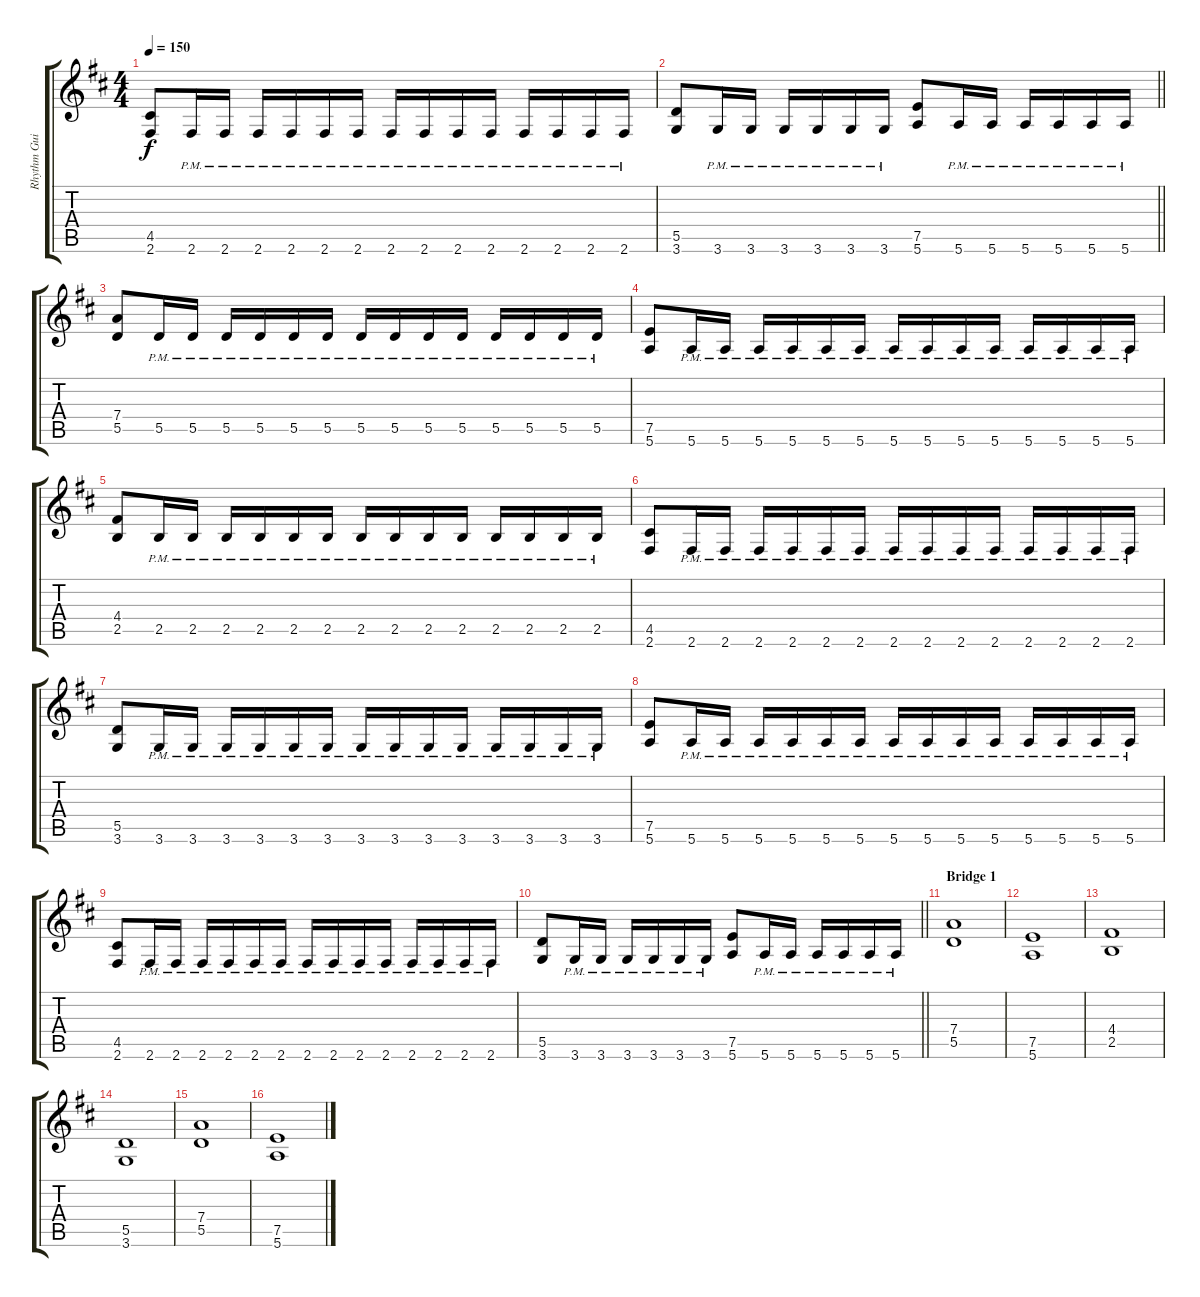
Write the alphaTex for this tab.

\track ("Rhythm Guitar 2: Mikael Bakajev" "Rhythm Gui") {instrument distortionguitar}
\staff {score tabs}
\tuning (E4 B3 G3 D3 A2 E2) {hide}
\ts (4 4)
\tempo 150
\clef g2
\ks d
(4.5 2.6).8{dy f} 2.6{pm}.16 2.6{pm}.16 2.6{pm}.16 2.6{pm}.16 2.6{pm}.16 2.6{pm}.16 2.6{pm}.16 2.6{pm}.16 2.6{pm}.16 2.6{pm}.16 2.6{pm}.16 2.6{pm}.16 2.6{pm}.16 2.6{pm}.16 |
\barLineRight lightlight
(5.5 3.6).8 3.6{pm}.16 3.6{pm}.16 3.6{pm}.16 3.6{pm}.16 3.6{pm}.16 3.6{pm}.16 (7.5 5.6).8 5.6{pm}.16 5.6{pm}.16 5.6{pm}.16 5.6{pm}.16 5.6{pm}.16 5.6{pm}.16 |
(7.4 5.5).8 5.5{pm}.16 5.5{pm}.16 5.5{pm}.16 5.5{pm}.16 5.5{pm}.16 5.5{pm}.16 5.5{pm}.16 5.5{pm}.16 5.5{pm}.16 5.5{pm}.16 5.5{pm}.16 5.5{pm}.16 5.5{pm}.16 5.5{pm}.16 |
(7.5 5.6).8 5.6{pm}.16 5.6{pm}.16 5.6{pm}.16 5.6{pm}.16 5.6{pm}.16 5.6{pm}.16 5.6{pm}.16 5.6{pm}.16 5.6{pm}.16 5.6{pm}.16 5.6{pm}.16 5.6{pm}.16 5.6{pm}.16 5.6{pm}.16 |
(4.4 2.5).8 2.5{pm}.16 2.5{pm}.16 2.5{pm}.16 2.5{pm}.16 2.5{pm}.16 2.5{pm}.16 2.5{pm}.16 2.5{pm}.16 2.5{pm}.16 2.5{pm}.16 2.5{pm}.16 2.5{pm}.16 2.5{pm}.16 2.5{pm}.16 |
(4.5 2.6).8 2.6{pm}.16 2.6{pm}.16 2.6{pm}.16 2.6{pm}.16 2.6{pm}.16 2.6{pm}.16 2.6{pm}.16 2.6{pm}.16 2.6{pm}.16 2.6{pm}.16 2.6{pm}.16 2.6{pm}.16 2.6{pm}.16 2.6{pm}.16 |
(5.5 3.6).8 3.6{pm}.16 3.6{pm}.16 3.6{pm}.16 3.6{pm}.16 3.6{pm}.16 3.6{pm}.16 3.6{pm}.16 3.6{pm}.16 3.6{pm}.16 3.6{pm}.16 3.6{pm}.16 3.6{pm}.16 3.6{pm}.16 3.6{pm}.16 |
(7.5 5.6).8 5.6{pm}.16 5.6{pm}.16 5.6{pm}.16 5.6{pm}.16 5.6{pm}.16 5.6{pm}.16 5.6{pm}.16 5.6{pm}.16 5.6{pm}.16 5.6{pm}.16 5.6{pm}.16 5.6{pm}.16 5.6{pm}.16 5.6{pm}.16 |
(4.5 2.6).8 2.6{pm}.16 2.6{pm}.16 2.6{pm}.16 2.6{pm}.16 2.6{pm}.16 2.6{pm}.16 2.6{pm}.16 2.6{pm}.16 2.6{pm}.16 2.6{pm}.16 2.6{pm}.16 2.6{pm}.16 2.6{pm}.16 2.6{pm}.16 |
\barLineRight lightlight
(5.5 3.6).8 3.6{pm}.16 3.6{pm}.16 3.6{pm}.16 3.6{pm}.16 3.6{pm}.16 3.6{pm}.16 (7.5 5.6).8 5.6{pm}.16 5.6{pm}.16 5.6{pm}.16 5.6{pm}.16 5.6{pm}.16 5.6{pm}.16 |
\section ("" "Bridge 1")
(7.4 5.5).1 |
(7.5 5.6).1 |
(4.4 2.5).1 |
(5.5 3.6).1 |
(7.4 5.5).1 |
(7.5 5.6).1
